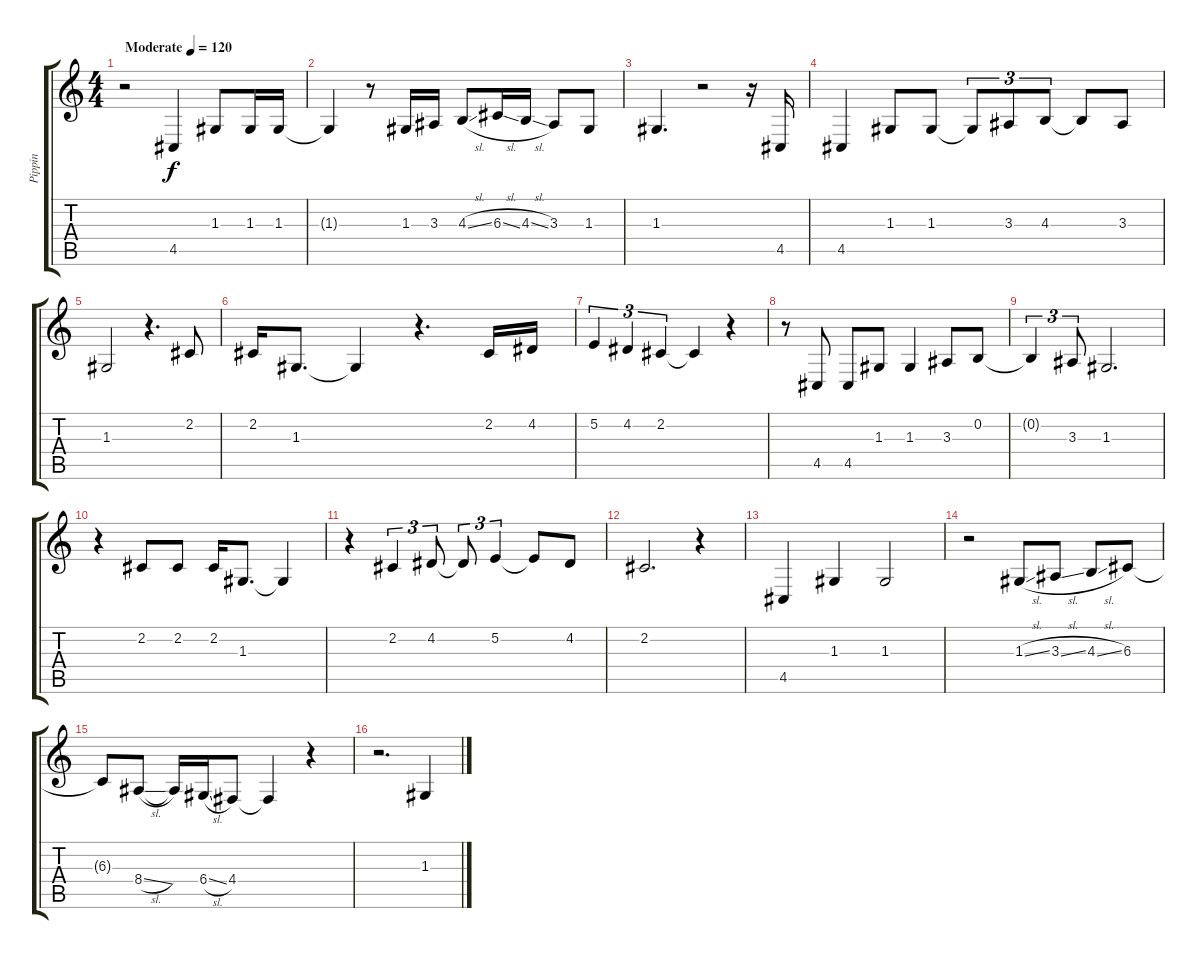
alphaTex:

\track ("Pippin" "Pippin") {instrument lead3calliope}
\staff {score tabs}
\tuning (E4 B3 G3 D3 A2 E2) {hide}
\ts (4 4)
\tempo (120 "Moderate")
\clef g2
\ks c
r.2{dy f instrument lead3calliope} 4.5.4 1.3.8 1.3.16 1.3.16 |
1.3{t}.4 r.8 1.3.16 3.3.16 4.3{sl}.8 6.3{sl}.16 4.3{sl}.16 3.3.8 1.3.8 |
1.3.4{d} r.2 r.16 4.5.16 |
4.5.4 1.3.8 1.3.8 1.3{t}.8{tu (3 2)} 3.3.8{tu (3 2)} 4.3.8{tu (3 2)} 4.3{t}.8 3.3.8 |
1.3.2 r.4{d} 2.2.8 |
2.2.16 1.3.8{d} 1.3{t}.4 r.4{d} 2.2.16 4.2.16 |
5.2.4{tu (3 2)} 4.2.4{tu (3 2)} 2.2.4{tu (3 2)} 2.2{t}.4 r.4 |
r.8 4.5.8 4.5.8 1.3.8 1.3.4 3.3.8 0.2.8 |
0.2{t}.4{tu (3 2)} 3.3.8{tu (3 2)} 1.3.2{d} |
r.4 2.2.8 2.2.8 2.2.16 1.3.8{d} 1.3{t}.4 |
r.4 2.2.4{tu (3 2)} 4.2.8{tu (3 2)} 4.2{t}.8{tu (3 2)} 5.2.4{tu (3 2)} 5.2{t}.8 4.2.8 |
2.2.2{d} r.4 |
4.5.4 1.3.4 1.3.2 |
r.2 1.3{sl}.8 3.3{sl}.8 4.3{sl}.8 6.3.8 |
6.3{t}.8 8.4{sl}.8 8.4{t}.16 6.4{sl}.16 4.4.8 4.4{t}.4 r.4 |
r.2{d} 1.3.4
